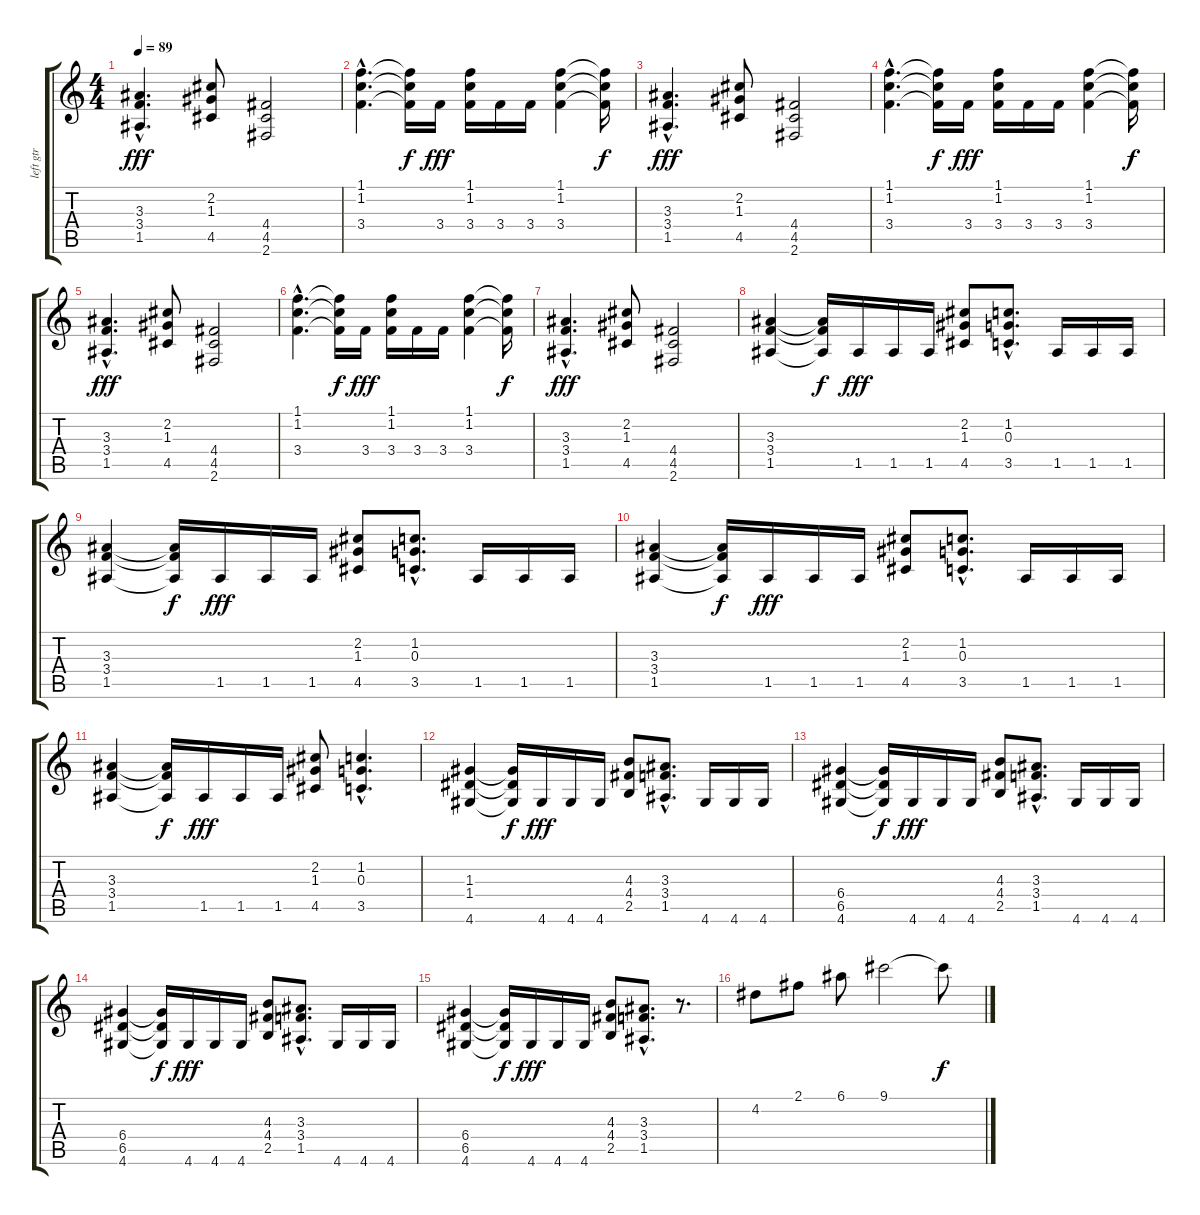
\track ("left gtr" "left gtr") {instrument distortionguitar}
\staff {score tabs}
\tuning (E4 B3 G3 D3 A2 E2) {hide}
\ts (4 4)
\tempo 89
\clef g2
\ks c
(3.3{hac} 3.4{hac} 1.5{hac}).4{d dy fff} (2.2 1.3 4.5).8 (4.4 4.5 2.6).2 |
(1.1{hac} 1.2{hac} 3.4{hac}).4{d} (1.1{t} 1.2{t} 3.4{t}).16{dy f} 3.4.16{dy fff} (1.1 1.2 3.4).16 3.4.16 3.4.16 (1.1 1.2 3.4).4 (1.1{t} 1.2{t} 3.4{t}).16{dy f} |
(3.3{hac} 3.4{hac} 1.5{hac}).4{d dy fff} (2.2 1.3 4.5).8 (4.4 4.5 2.6).2 |
(1.1{hac} 1.2{hac} 3.4{hac}).4{d} (1.1{t} 1.2{t} 3.4{t}).16{dy f} 3.4.16{dy fff} (1.1 1.2 3.4).16 3.4.16 3.4.16 (1.1 1.2 3.4).4 (1.1{t} 1.2{t} 3.4{t}).16{dy f} |
(3.3{hac} 3.4{hac} 1.5{hac}).4{d dy fff} (2.2 1.3 4.5).8 (4.4 4.5 2.6).2 |
(1.1{hac} 1.2{hac} 3.4{hac}).4{d} (1.1{t} 1.2{t} 3.4{t}).16{dy f} 3.4.16{dy fff} (1.1 1.2 3.4).16 3.4.16 3.4.16 (1.1 1.2 3.4).4 (1.1{t} 1.2{t} 3.4{t}).16{dy f} |
(3.3{hac} 3.4{hac} 1.5{hac}).4{d dy fff} (2.2 1.3 4.5).8 (4.4 4.5 2.6).2 |
(3.3 3.4 1.5).4 (3.3{t} 3.4{t} 1.5{t}).16{dy f} 1.5.16{dy fff} 1.5.16 1.5.16 (2.2 1.3 4.5).8 (1.2{hac} 0.3{hac} 3.5{hac}).8{d} 1.5.16 1.5.16 1.5.16 |
(3.3 3.4 1.5).4 (3.3{t} 3.4{t} 1.5{t}).16{dy f} 1.5.16{dy fff} 1.5.16 1.5.16 (2.2 1.3 4.5).8 (1.2{hac} 0.3{hac} 3.5{hac}).8{d} 1.5.16 1.5.16 1.5.16 |
(3.3 3.4 1.5).4 (3.3{t} 3.4{t} 1.5{t}).16{dy f} 1.5.16{dy fff} 1.5.16 1.5.16 (2.2 1.3 4.5).8 (1.2{hac} 0.3{hac} 3.5{hac}).8{d} 1.5.16 1.5.16 1.5.16 |
(3.3 3.4 1.5).4 (3.3{t} 3.4{t} 1.5{t}).16{dy f} 1.5.16{dy fff} 1.5.16 1.5.16 (2.2 1.3 4.5).8 (1.2{hac} 0.3{hac} 3.5{hac}).4{d} |
(1.3 1.4 4.6).4 (1.3{t} 1.4{t} 4.6{t}).16{dy f} 4.6.16{dy fff} 4.6.16 4.6.16 (4.3 4.4 2.5).8 (3.3{hac} 3.4{hac} 1.5{hac}).8{d} 4.6.16 4.6.16 4.6.16 |
(6.4 6.5 4.6).4 (6.4{t} 6.5{t} 4.6{t}).16{dy f} 4.6.16{dy fff} 4.6.16 4.6.16 (4.3 4.4 2.5).8 (3.3{hac} 3.4{hac} 1.5{hac}).8{d} 4.6.16 4.6.16 4.6.16 |
(6.4 6.5 4.6).4 (6.4{t} 6.5{t} 4.6{t}).16{dy f} 4.6.16{dy fff} 4.6.16 4.6.16 (4.3 4.4 2.5).8 (3.3{hac} 3.4{hac} 1.5{hac}).8{d} 4.6.16 4.6.16 4.6.16 |
(6.4 6.5 4.6).4 (6.4{t} 6.5{t} 4.6{t}).16{dy f} 4.6.16{dy fff} 4.6.16 4.6.16 (4.3 4.4 2.5).8 (3.3{hac} 3.4{hac} 1.5{hac}).8{d} r.8{d} |
4.2.8 2.1.8 6.1.8 9.1.2 9.1{t}.8{dy f}
